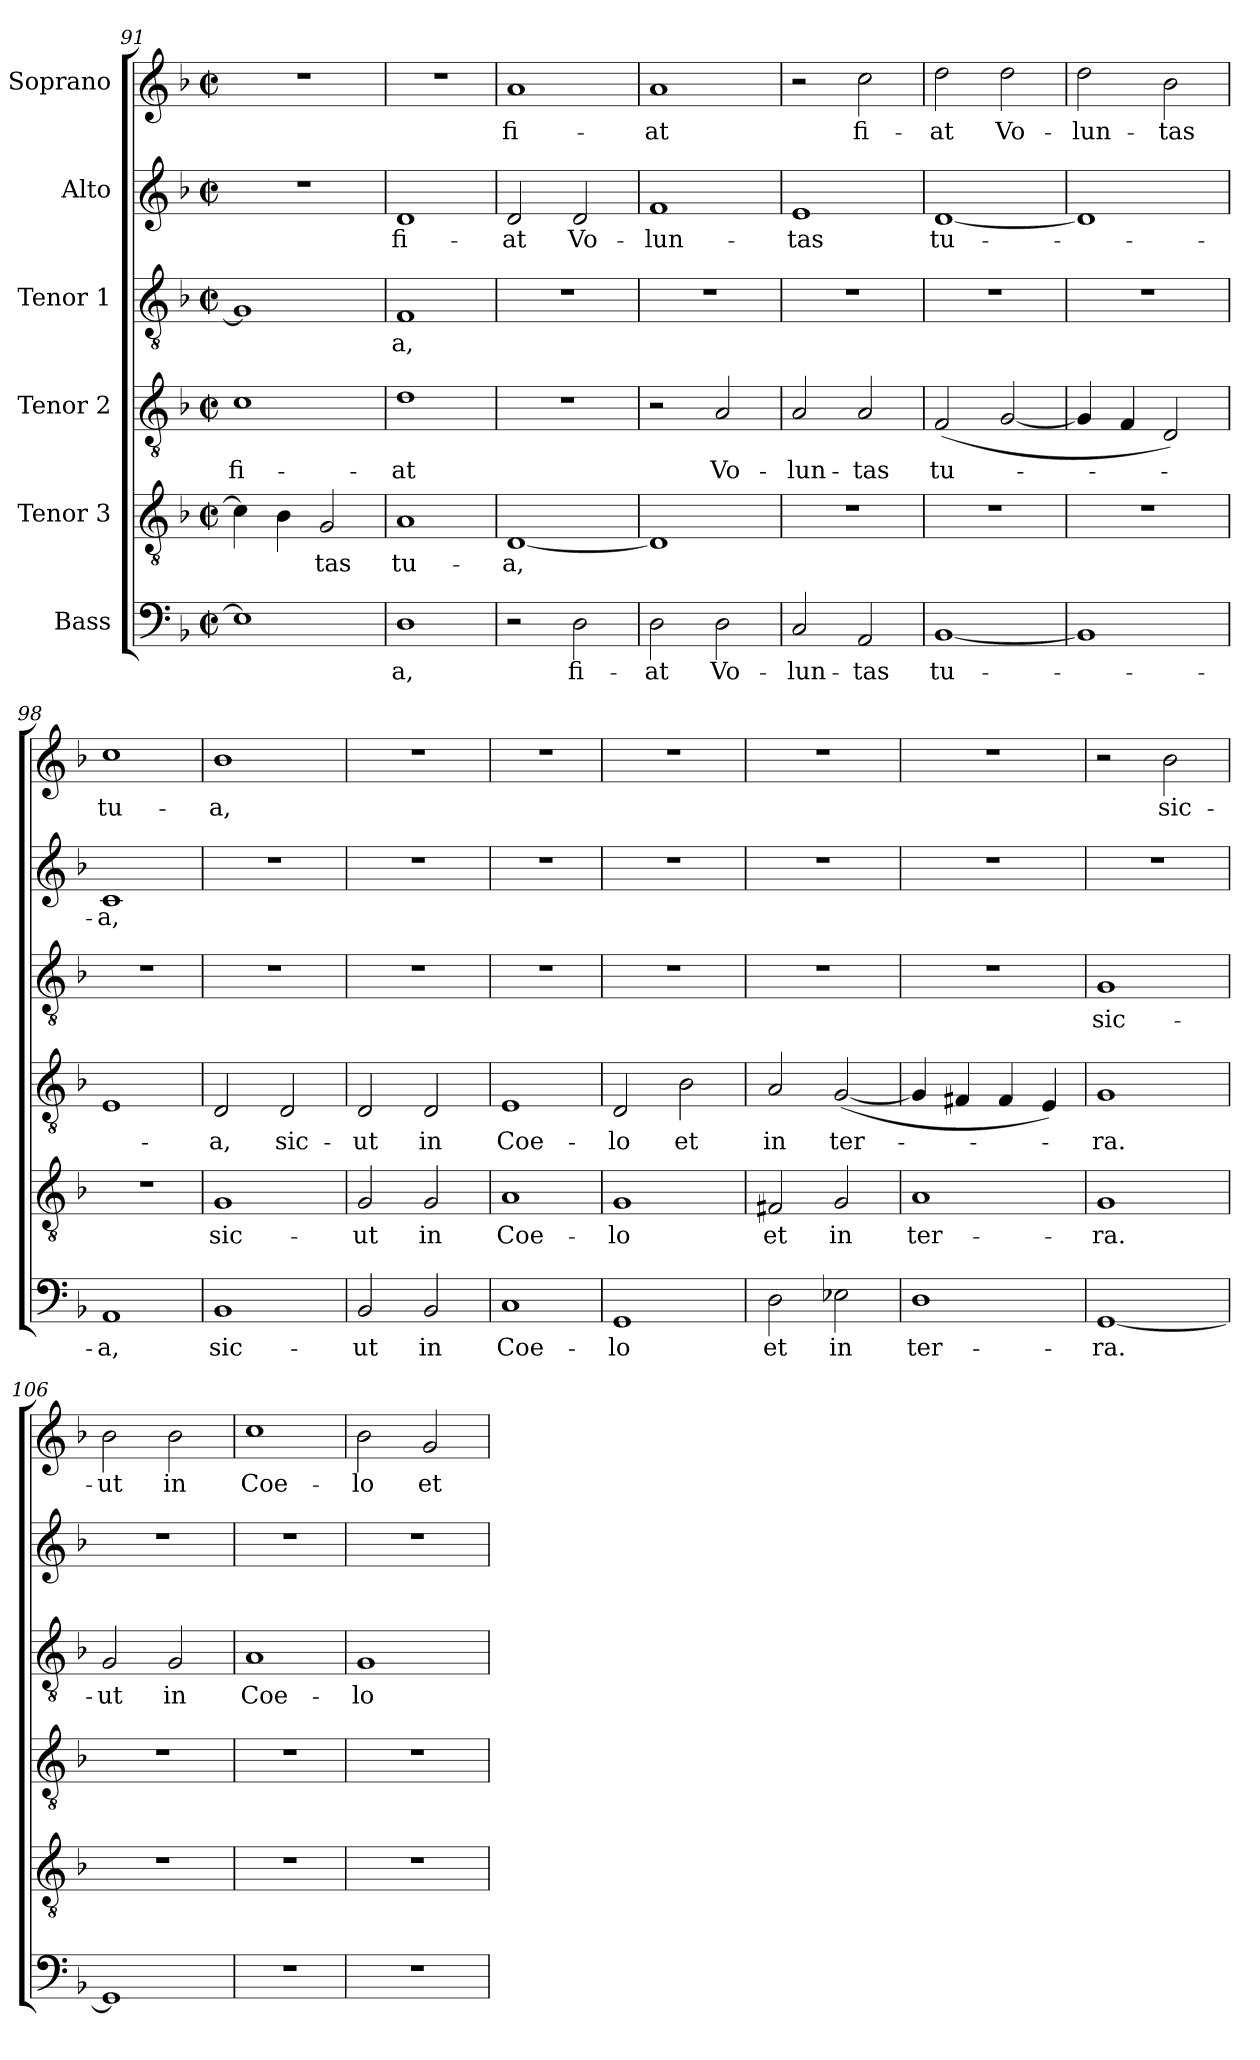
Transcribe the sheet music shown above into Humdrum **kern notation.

**kern	**text	**kern	**text	**kern	**text	**kern	**text	**kern	**text	**kern	**text
*part6	*part6	*part5	*part5	*part4	*part4	*part3	*part3	*part2	*part2	*part1	*part1
*staff6	*staff6	*staff5	*staff5	*staff4	*staff4	*staff3	*staff3	*staff2	*staff2	*staff1	*staff1
*I"Bass	*	*I"Tenor 3	*	*I"Tenor 2	*	*I"Tenor 1	*	*I"Alto	*	*I"Soprano	*
!!LO:LB:g=z
*clefF4	*	*clefGv2	*	*clefGv2	*	*clefGv2	*	*clefG2	*	*clefG2	*
*k[b-]	*	*k[b-]	*	*k[b-]	*	*k[b-]	*	*k[b-]	*	*k[b-]	*
*F:	*	*F:	*	*F:	*	*F:	*	*F:	*	*F:	*
*M2/2	*	*M2/2	*	*M2/2	*	*M2/2	*	*M2/2	*	*M2/2	*
*met(c|)	*	*met(c|)	*	*met(c|)	*	*met(c|)	*	*met(c|)	*	*met(c|)	*
=91	=91	=91	=91	=91	=91	=91	=91	=91	=91	=91	=91
1E-]	.	4c\]	.	1c	fi-	1G]	.	1r	.	1r	.
.	.	4B-\	.	.	.	.	.	.	.	.	.
.	.	2G/	-tas	.	.	.	.	.	.	.	.
=92	=92	=92	=92	=92	=92	=92	=92	=92	=92	=92	=92
1D	-a,	1A	tu-	1d	-at	1F	-a,	1d	fi-	1r	.
=93	=93	=93	=93	=93	=93	=93	=93	=93	=93	=93	=93
2r	.	[1D	-a,	1r	.	1r	.	2d/	-at	1a	fi-
2D\	fi-	.	.	.	.	.	.	2d/	Vo-	.	.
=94	=94	=94	=94	=94	=94	=94	=94	=94	=94	=94	=94
2D\	-at	1D]	.	2r	.	1r	.	1f	-lun-	1a	-at
2D\	Vo-	.	.	2A/	Vo-	.	.	.	.	.	.
=95	=95	=95	=95	=95	=95	=95	=95	=95	=95	=95	=95
2C/	-lun-	1r	.	2A/	-lun-	1r	.	1e	-tas	2r	.
2AA/	-tas	.	.	2A/	-tas	.	.	.	.	2cc\	fi-
=96	=96	=96	=96	=96	=96	=96	=96	=96	=96	=96	=96
[1BB-	tu-	1r	.	(2F/	tu-	1r	.	[1d	tu-	2dd\	-at
.	.	.	.	[2G/	.	.	.	.	.	2dd\	Vo-
=97	=97	=97	=97	=97	=97	=97	=97	=97	=97	=97	=97
1BB-]	.	1r	.	4G/]	.	1r	.	1d]	.	2dd\	-lun-
.	.	.	.	4F/	.	.	.	.	.	.	.
.	.	.	.	2D/)	.	.	.	.	.	2b-\	-tas
=98	=98	=98	=98	=98	=98	=98	=98	=98	=98	=98	=98
1AA	-a,	1r	.	1E	.	1r	.	1c	-a,	1cc	tu-
=99	=99	=99	=99	=99	=99	=99	=99	=99	=99	=99	=99
1BB-	sic-	1G	sic-	2D/	-a,	1r	.	1r	.	1b-	-a,
.	.	.	.	2D/	sic-	.	.	.	.	.	.
!!LO:PB:g=z
=100	=100	=100	=100	=100	=100	=100	=100	=100	=100	=100	=100
2BB-/	-ut	2G/	-ut	2D/	-ut	1r	.	1r	.	1r	.
2BB-/	in	2G/	in	2D/	in	.	.	.	.	.	.
=101	=101	=101	=101	=101	=101	=101	=101	=101	=101	=101	=101
1C	Coe-	1A	Coe-	1E	Coe-	1r	.	1r	.	1r	.
=102	=102	=102	=102	=102	=102	=102	=102	=102	=102	=102	=102
1GG	-lo	1G	-lo	2D/	-lo	1r	.	1r	.	1r	.
.	.	.	.	2B-\	et	.	.	.	.	.	.
=103	=103	=103	=103	=103	=103	=103	=103	=103	=103	=103	=103
2D\	et	2F#X/	et	2A/	in	1r	.	1r	.	1r	.
2E-X\	in	2G/	in	([2G/	ter-	.	.	.	.	.	.
=104	=104	=104	=104	=104	=104	=104	=104	=104	=104	=104	=104
1D	ter-	1A	ter-	4G/]	.	1r	.	1r	.	1r	.
.	.	.	.	4F#X/	.	.	.	.	.	.	.
.	.	.	.	4F#/	.	.	.	.	.	.	.
.	.	.	.	4E/)	.	.	.	.	.	.	.
=105	=105	=105	=105	=105	=105	=105	=105	=105	=105	=105	=105
[1GG	-ra.	1G	-ra.	1G	-ra.	1G	sic-	1r	.	2r	.
.	.	.	.	.	.	.	.	.	.	2b-\	sic-
=106	=106	=106	=106	=106	=106	=106	=106	=106	=106	=106	=106
1GG]	.	1r	.	1r	.	2G/	-ut	1r	.	2b-\	-ut
.	.	.	.	.	.	2G/	in	.	.	2b-\	in
=107	=107	=107	=107	=107	=107	=107	=107	=107	=107	=107	=107
1r	.	1r	.	1r	.	1A	Coe-	1r	.	1cc	Coe-
=108	=108	=108	=108	=108	=108	=108	=108	=108	=108	=108	=108
1r	.	1r	.	1r	.	1G	-lo	1r	.	2b-\	-lo
.	.	.	.	.	.	.	.	.	.	2g/	et
=	=	=	=	=	=	=	=	=	=	=	=
*-	*-	*-	*-	*-	*-	*-	*-	*-	*-	*-	*-
